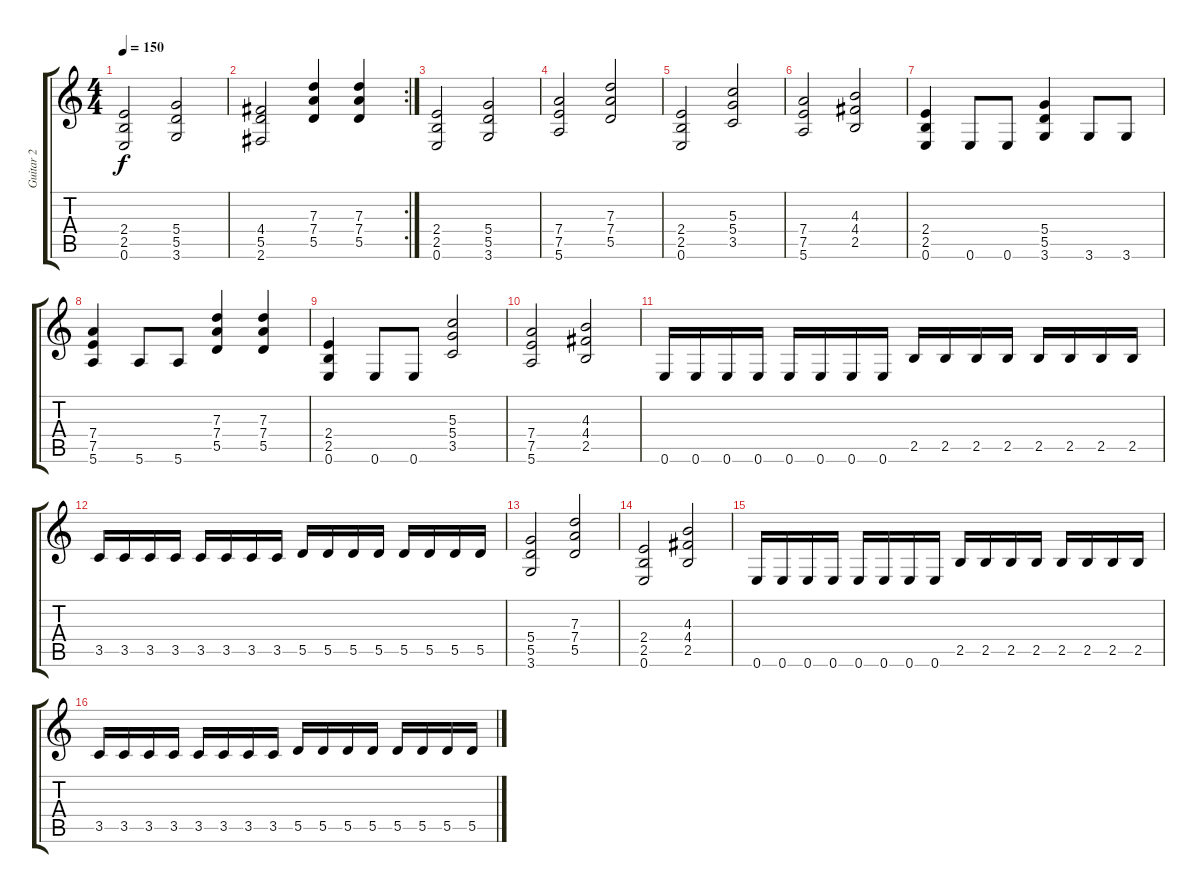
\track ("Guitar 2" "Guitar 2") {instrument distortionguitar}
\staff {score tabs}
\tuning (E4 B3 G3 D3 A2 E2) {hide}
\ts (4 4)
\tempo 150
\clef g2
\ks c
(2.4 2.5 0.6).2{dy f} (5.4 5.5 3.6).2 |
\rc 2
(4.4 5.5 2.6).2 (7.3 7.4 5.5).4 (7.3 7.4 5.5).4 |
(2.4 2.5 0.6).2{volume 13} (5.4 5.5 3.6).2 |
(7.4 7.5 5.6).2 (7.3 7.4 5.5).2 |
(2.4 2.5 0.6).2 (5.3 5.4 3.5).2 |
(7.4 7.5 5.6).2 (4.3 4.4 2.5).2 |
(2.4 2.5 0.6).4 0.6.8 0.6.8 (5.4 5.5 3.6).4 3.6.8 3.6.8 |
(7.4 7.5 5.6).4 5.6.8 5.6.8 (7.3 7.4 5.5).4 (7.3 7.4 5.5).4 |
(2.4 2.5 0.6).4 0.6.8 0.6.8 (5.3 5.4 3.5).2 |
(7.4 7.5 5.6).2 (4.3 4.4 2.5).2 |
0.6.16 0.6.16 0.6.16 0.6.16 0.6.16 0.6.16 0.6.16 0.6.16 2.5.16 2.5.16 2.5.16 2.5.16 2.5.16 2.5.16 2.5.16 2.5.16 |
3.5.16 3.5.16 3.5.16 3.5.16 3.5.16 3.5.16 3.5.16 3.5.16 5.5.16 5.5.16 5.5.16 5.5.16 5.5.16 5.5.16 5.5.16 5.5.16 |
(5.4 5.5 3.6).2 (7.3 7.4 5.5).2 |
(2.4 2.5 0.6).2 (4.3 4.4 2.5).2 |
0.6.16 0.6.16 0.6.16 0.6.16 0.6.16 0.6.16 0.6.16 0.6.16 2.5.16 2.5.16 2.5.16 2.5.16 2.5.16 2.5.16 2.5.16 2.5.16 |
3.5.16 3.5.16 3.5.16 3.5.16 3.5.16 3.5.16 3.5.16 3.5.16 5.5.16 5.5.16 5.5.16 5.5.16 5.5.16 5.5.16 5.5.16 5.5.16
